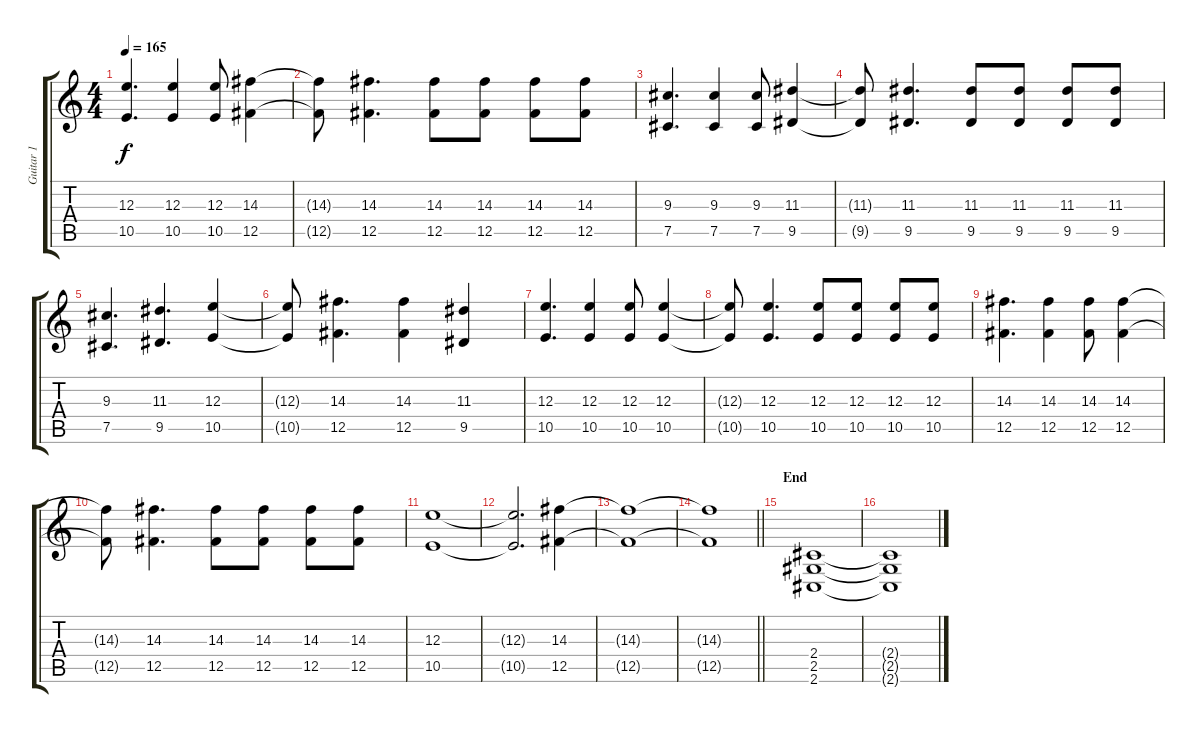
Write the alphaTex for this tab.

\track ("Guitar 1" "Guitar 1") {instrument distortionguitar}
\staff {score tabs}
\tuning (Db4 Ab3 E3 B2 Gb2 B1) {hide}
\ts (4 4)
\tempo 165
\clef g2
\ks c
(12.3 10.5).4{d dy f} (12.3 10.5).4 (12.3 10.5).8 (14.3 12.5).4 |
(14.3{t} 12.5{t}).8 (14.3 12.5).4{d} (14.3 12.5).8 (14.3 12.5).8 (14.3 12.5).8 (14.3 12.5).8 |
(9.3 7.5).4{d} (9.3 7.5).4 (9.3 7.5).8 (11.3 9.5).4 |
(11.3{t} 9.5{t}).8 (11.3 9.5).4{d} (11.3 9.5).8 (11.3 9.5).8 (11.3 9.5).8 (11.3 9.5).8 |
(9.3 7.5).4{d} (11.3 9.5).4{d} (12.3 10.5).4 |
(12.3{t} 10.5{t}).8 (14.3 12.5).4{d} (14.3 12.5).4 (11.3 9.5).4 |
(12.3 10.5).4{d} (12.3 10.5).4 (12.3 10.5).8 (12.3 10.5).4 |
(12.3{t} 10.5{t}).8 (12.3 10.5).4{d} (12.3 10.5).8 (12.3 10.5).8 (12.3 10.5).8 (12.3 10.5).8 |
(14.3 12.5).4{d} (14.3 12.5).4 (14.3 12.5).8 (14.3 12.5).4 |
(14.3{t} 12.5{t}).8 (14.3 12.5).4{d} (14.3 12.5).8 (14.3 12.5).8 (14.3 12.5).8 (14.3 12.5).8 |
(12.3 10.5).1 |
(12.3{t} 10.5{t}).2{d} (14.3 12.5).4 |
(14.3{t} 12.5{t}).1 |
\barLineRight lightlight
(14.3{t} 12.5{t}).1 |
\section ("" "End")
(2.4 2.5 2.6).1 |
(2.4{t} 2.5{t} 2.6{t}).1
